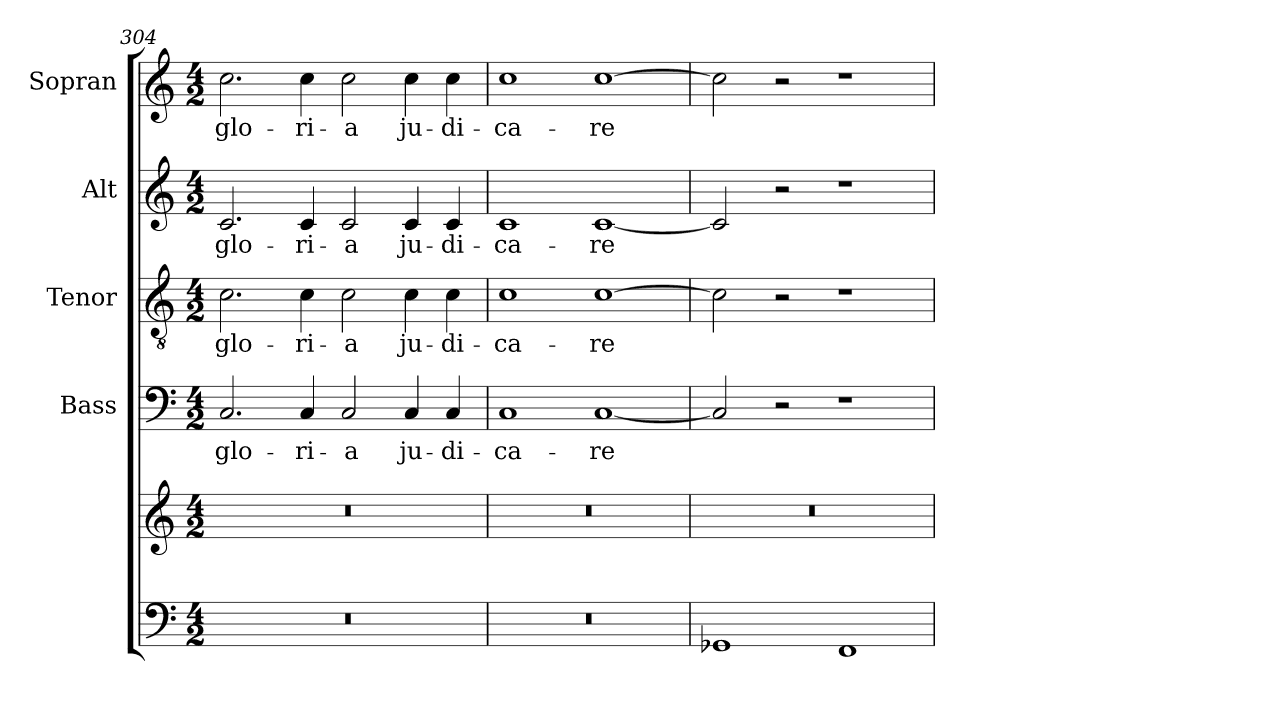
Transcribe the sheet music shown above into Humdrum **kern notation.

**kern	**kern	**kern	**text	**kern	**text	**kern	**text	**kern	**text
*part5	*part5	*part4	*part4	*part3	*part3	*part2	*part2	*part1	*part1
*staff6	*staff5	*staff4	*staff4	*staff3	*staff3	*staff2	*staff2	*staff1	*staff1
*	*	*I"Bass	*	*I"Tenor	*	*I"Alt	*	*I"Sopran	*
*	*	*I'B.	*	*I'T.	*	*I'A.	*	*I'S.	*
*clefF4	*clefG2	*clefF4	*	*clefGv2	*	*clefG2	*	*clefG2	*
*k[]	*k[]	*k[]	*	*k[]	*	*k[]	*	*k[]	*
*C:	*C:	*C:	*	*C:	*	*C:	*	*C:	*
*M4/2	*M4/2	*M4/2	*	*M4/2	*	*M4/2	*	*M4/2	*
=304	=304	=304	=304	=304	=304	=304	=304	=304	=304
!	!	!	!LO:LY:b	!	!LO:LY:b	!	!LO:LY:b	!	!LO:LY:b
0r	0r	2.C/	glo-	2.c\	glo-	2.c/	glo-	2.cc\	glo-
!	!	!	!LO:LY:b	!	!LO:LY:b	!	!LO:LY:b	!	!LO:LY:b
.	.	4C/	-ri-	4c\	-ri-	4c/	-ri-	4cc\	-ri-
!	!	!	!LO:LY:b	!	!LO:LY:b	!	!LO:LY:b	!	!LO:LY:b
.	.	2C/	-a	2c\	-a	2c/	-a	2cc\	-a
!	!	!	!LO:LY:b	!	!LO:LY:b	!	!LO:LY:b	!	!LO:LY:b
.	.	4C/	ju-	4c\	ju-	4c/	ju-	4cc\	ju-
!	!	!	!LO:LY:b	!	!LO:LY:b	!	!LO:LY:b	!	!LO:LY:b
.	.	4C/	-di-	4c\	-di-	4c/	-di-	4cc\	-di-
=305	=305	=305	=305	=305	=305	=305	=305	=305	=305
!	!	!	!LO:LY:b	!	!LO:LY:b	!	!LO:LY:b	!	!LO:LY:b
0r	0r	1C	-ca-	1c	-ca-	1c	-ca-	1cc	-ca-
!	!	!	!LO:LY:b	!	!LO:LY:b	!	!LO:LY:b	!	!LO:LY:b
.	.	[1C	-re	[1c	-re	[1c	-re	[1cc	-re
=306	=306	=306	=306	=306	=306	=306	=306	=306	=306
1GG-X	0r	2C/]	.	2c\]	.	2c/]	.	2cc\]	.
.	.	2r	.	2r	.	2r	.	2r	.
1FF	.	1r	.	1r	.	1r	.	1r	.
=	=	=	=	=	=	=	=	=	=
*-	*-	*-	*-	*-	*-	*-	*-	*-	*-
